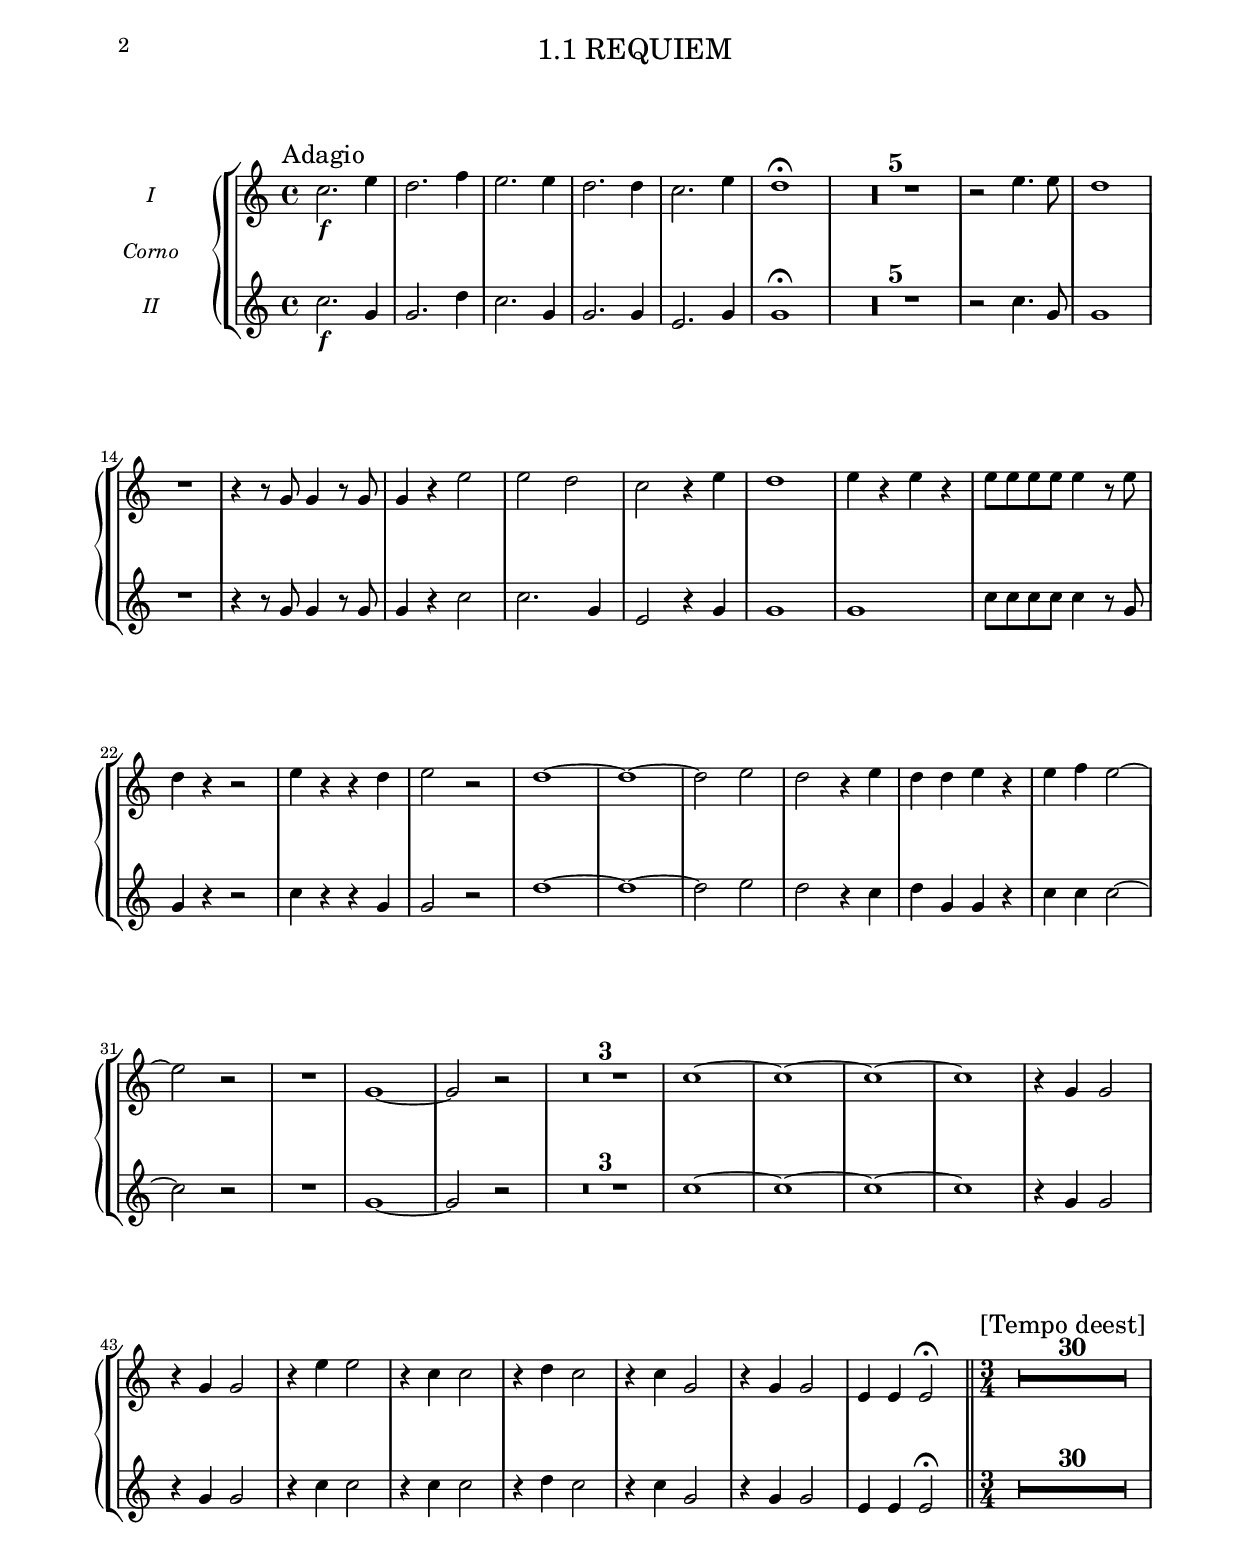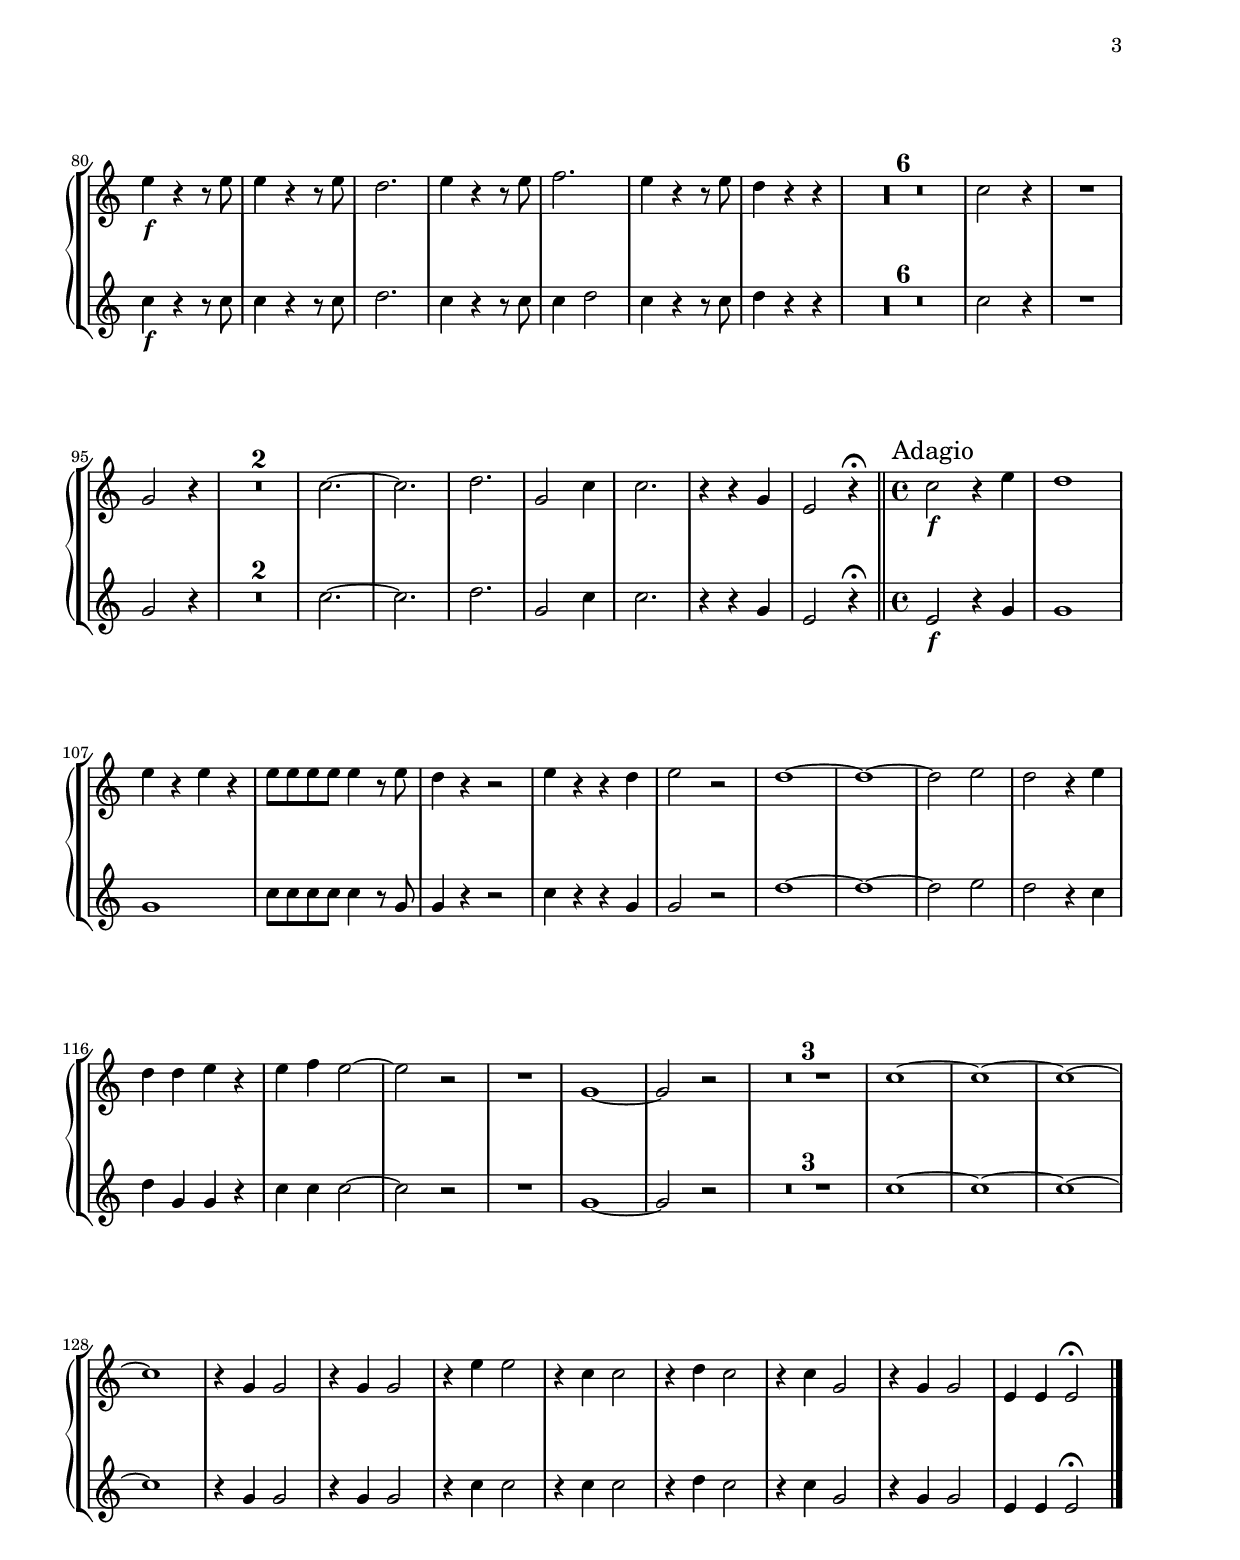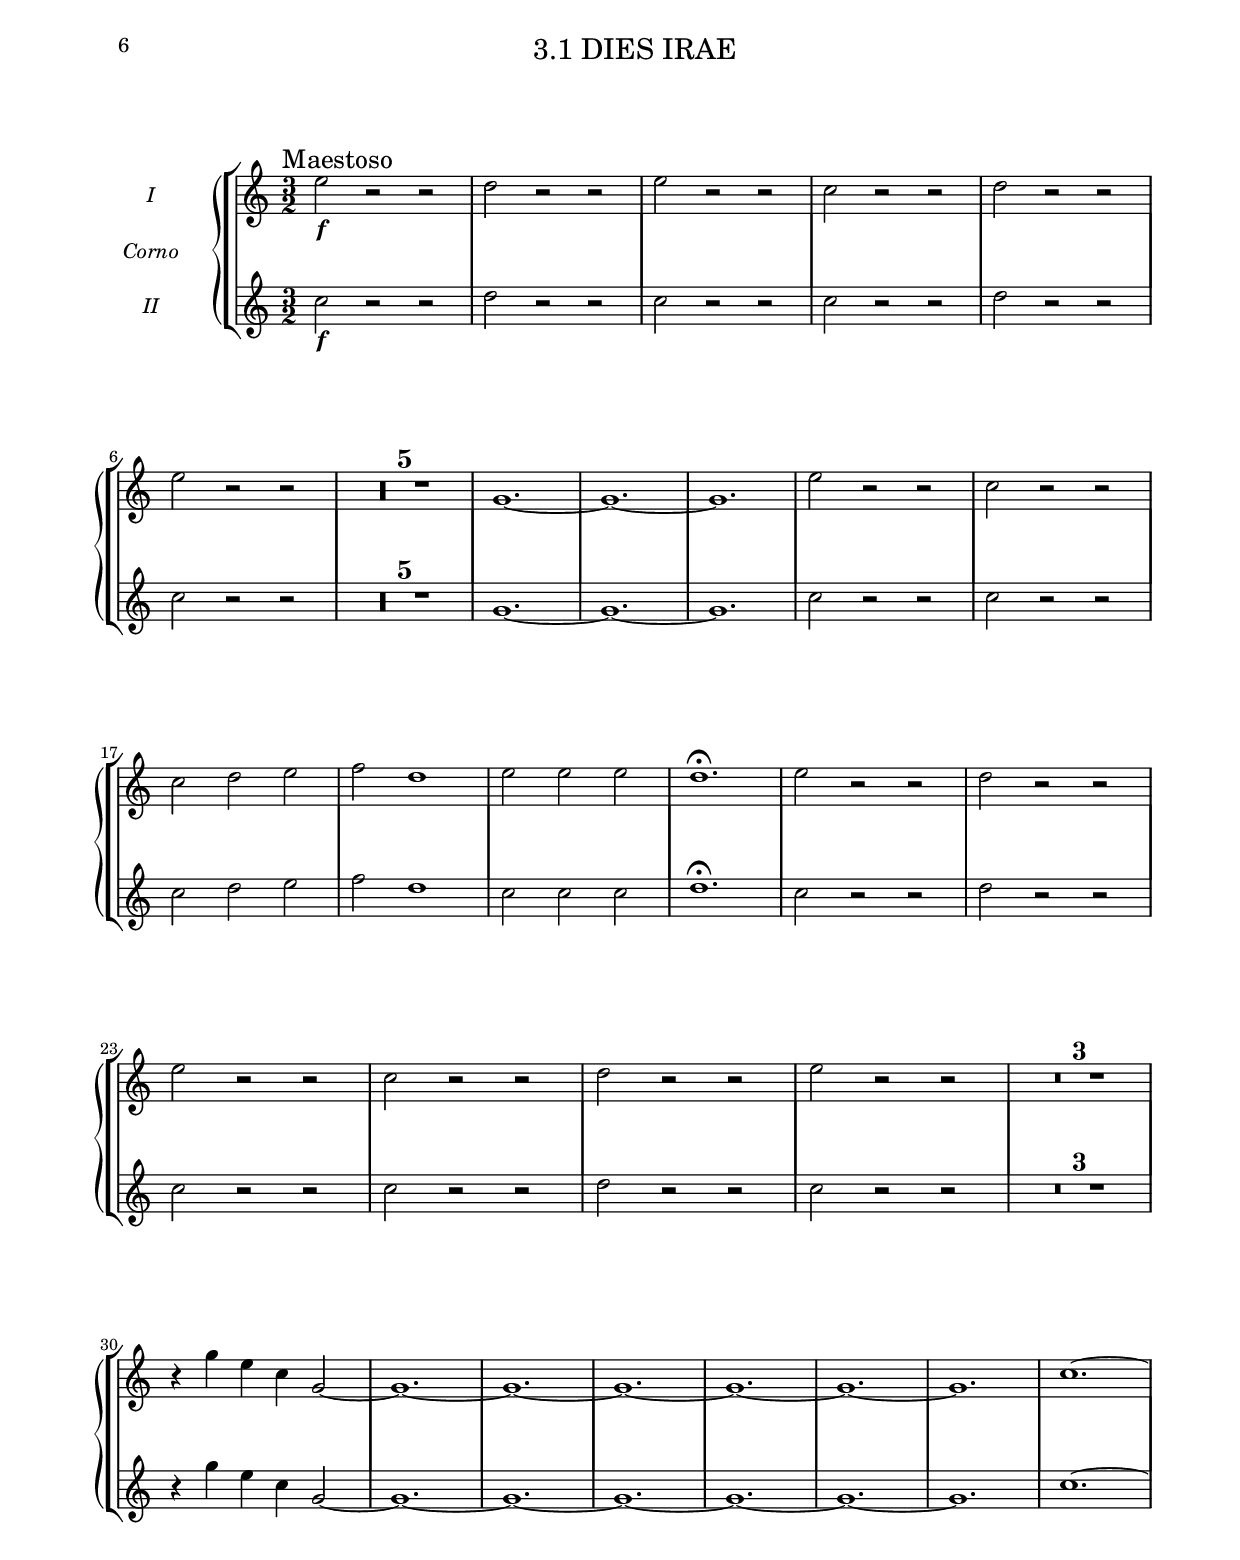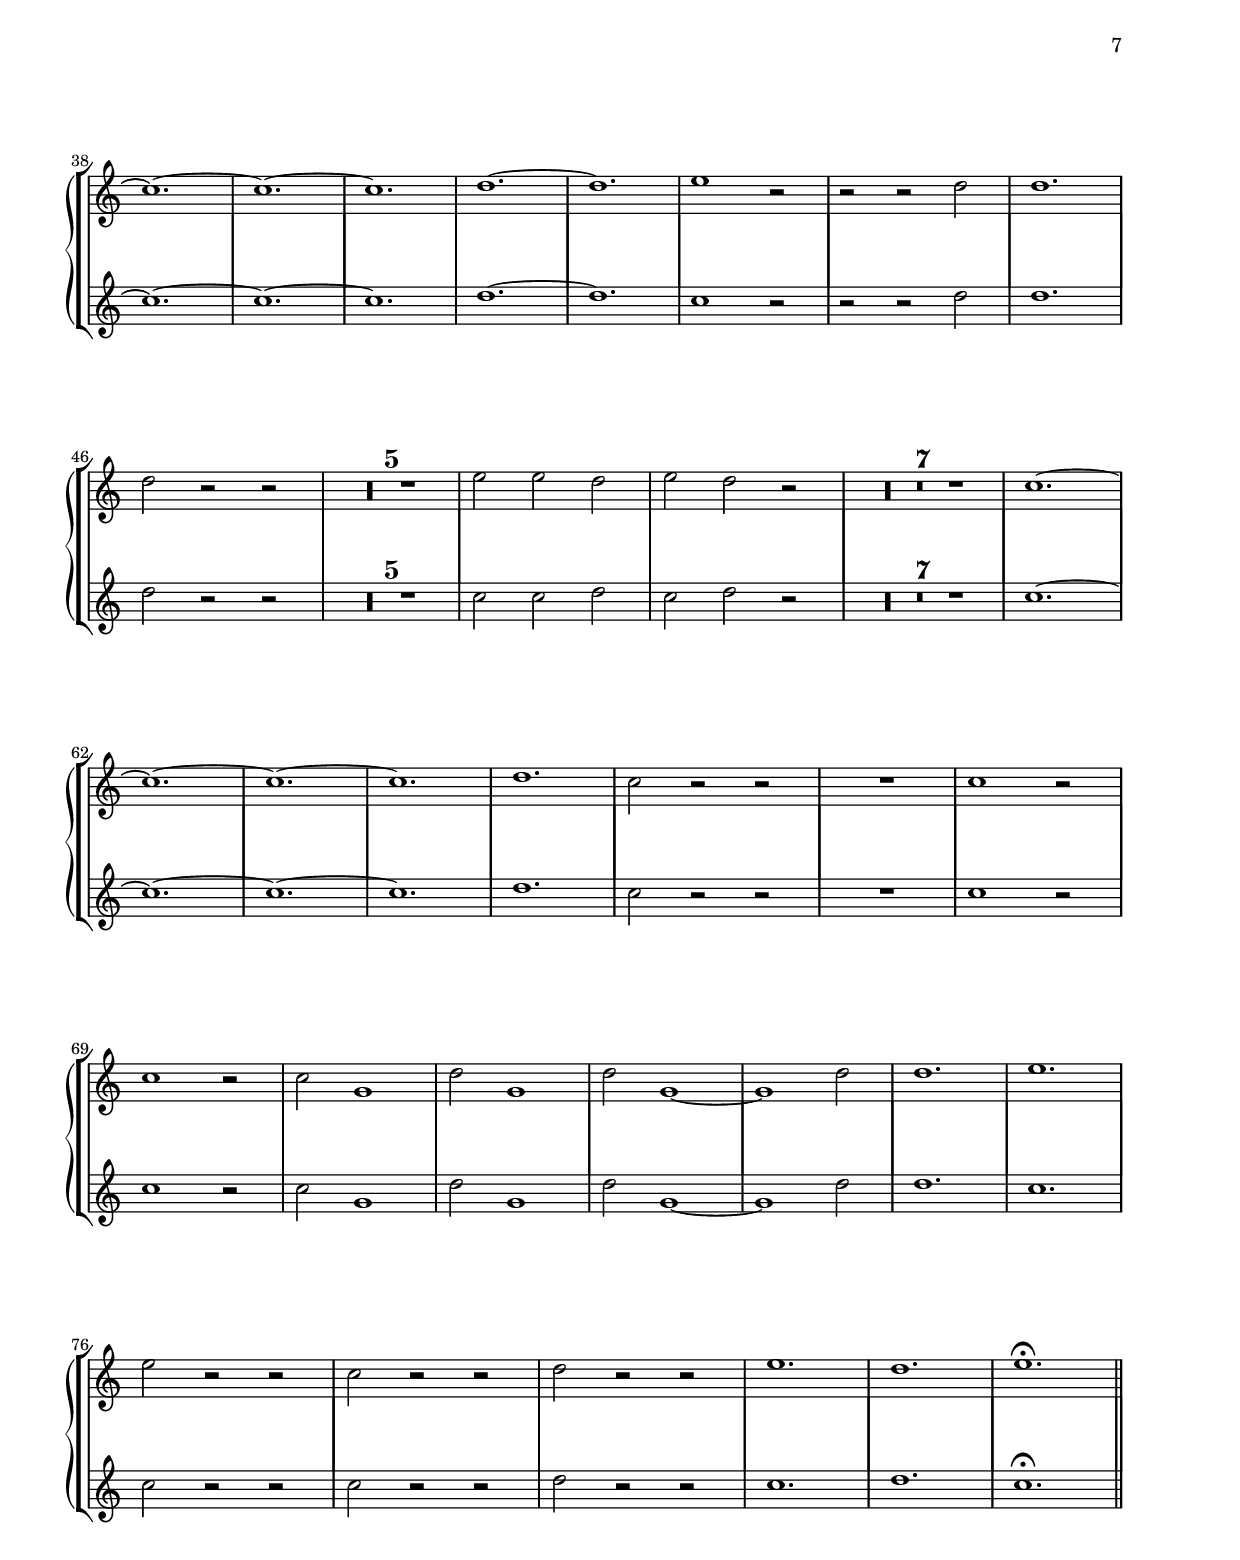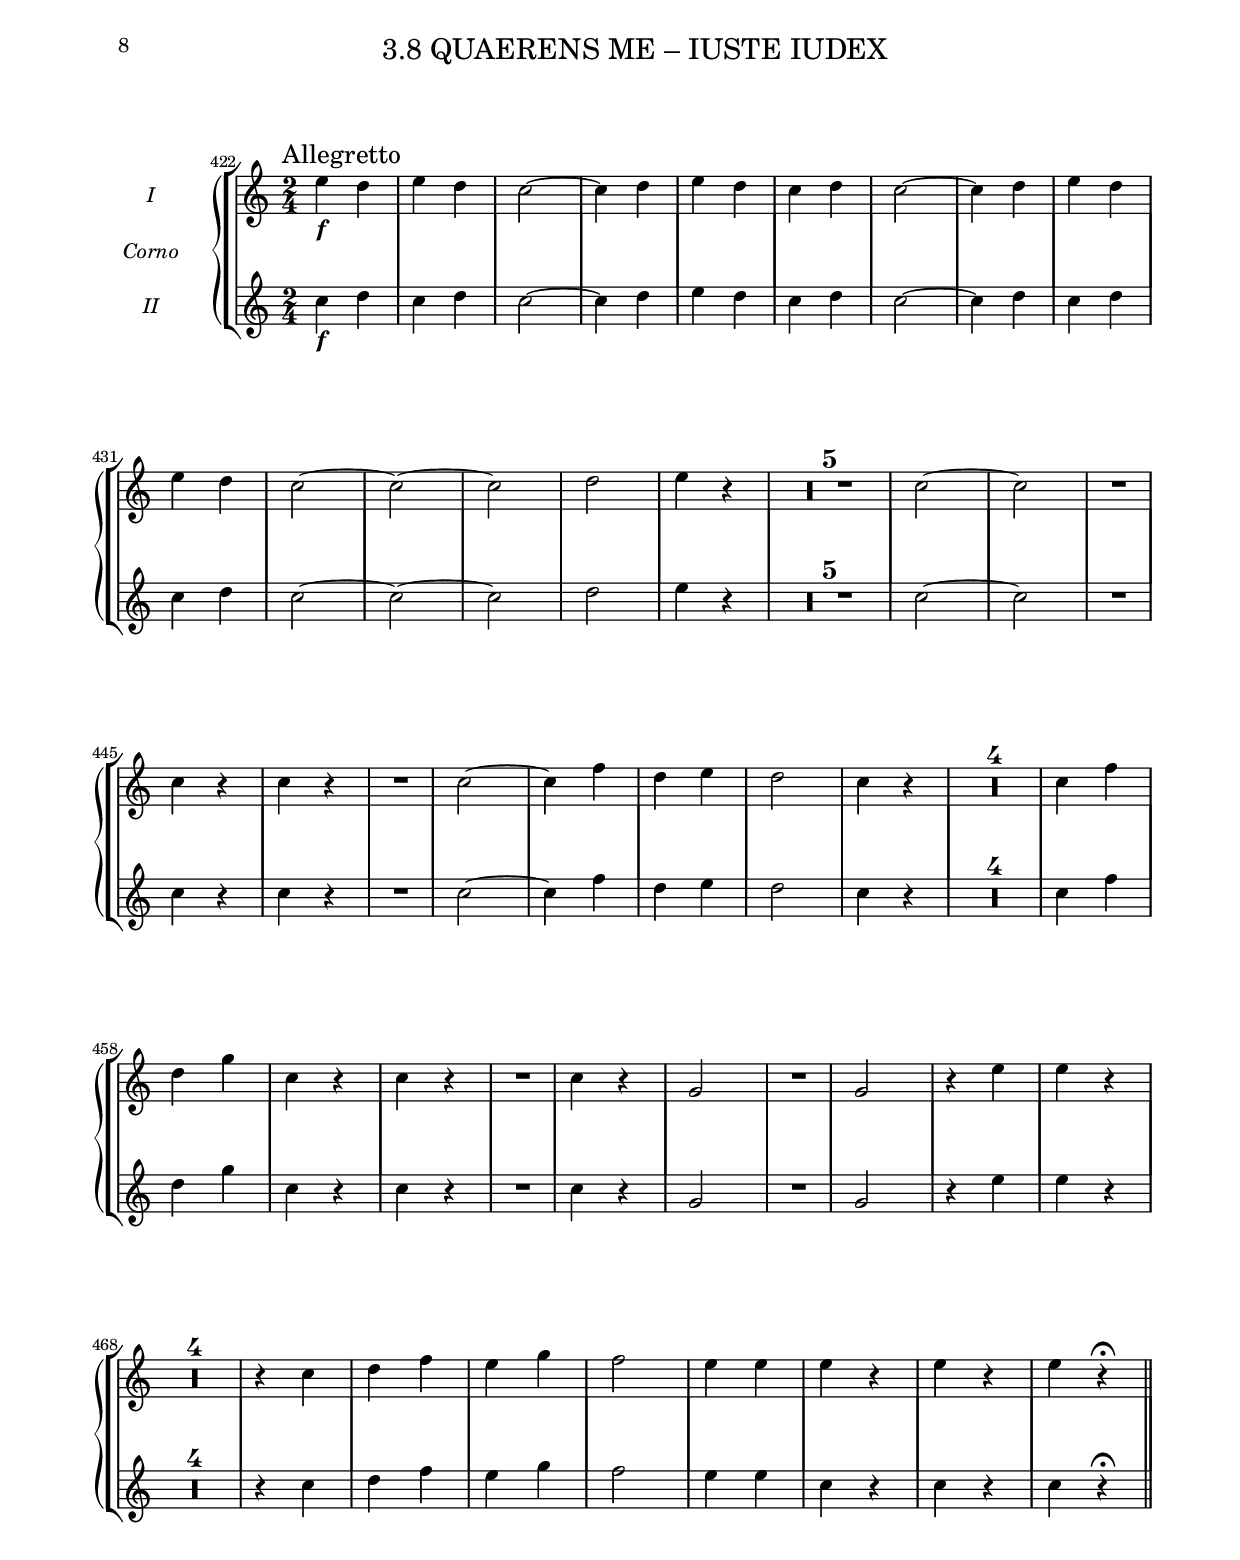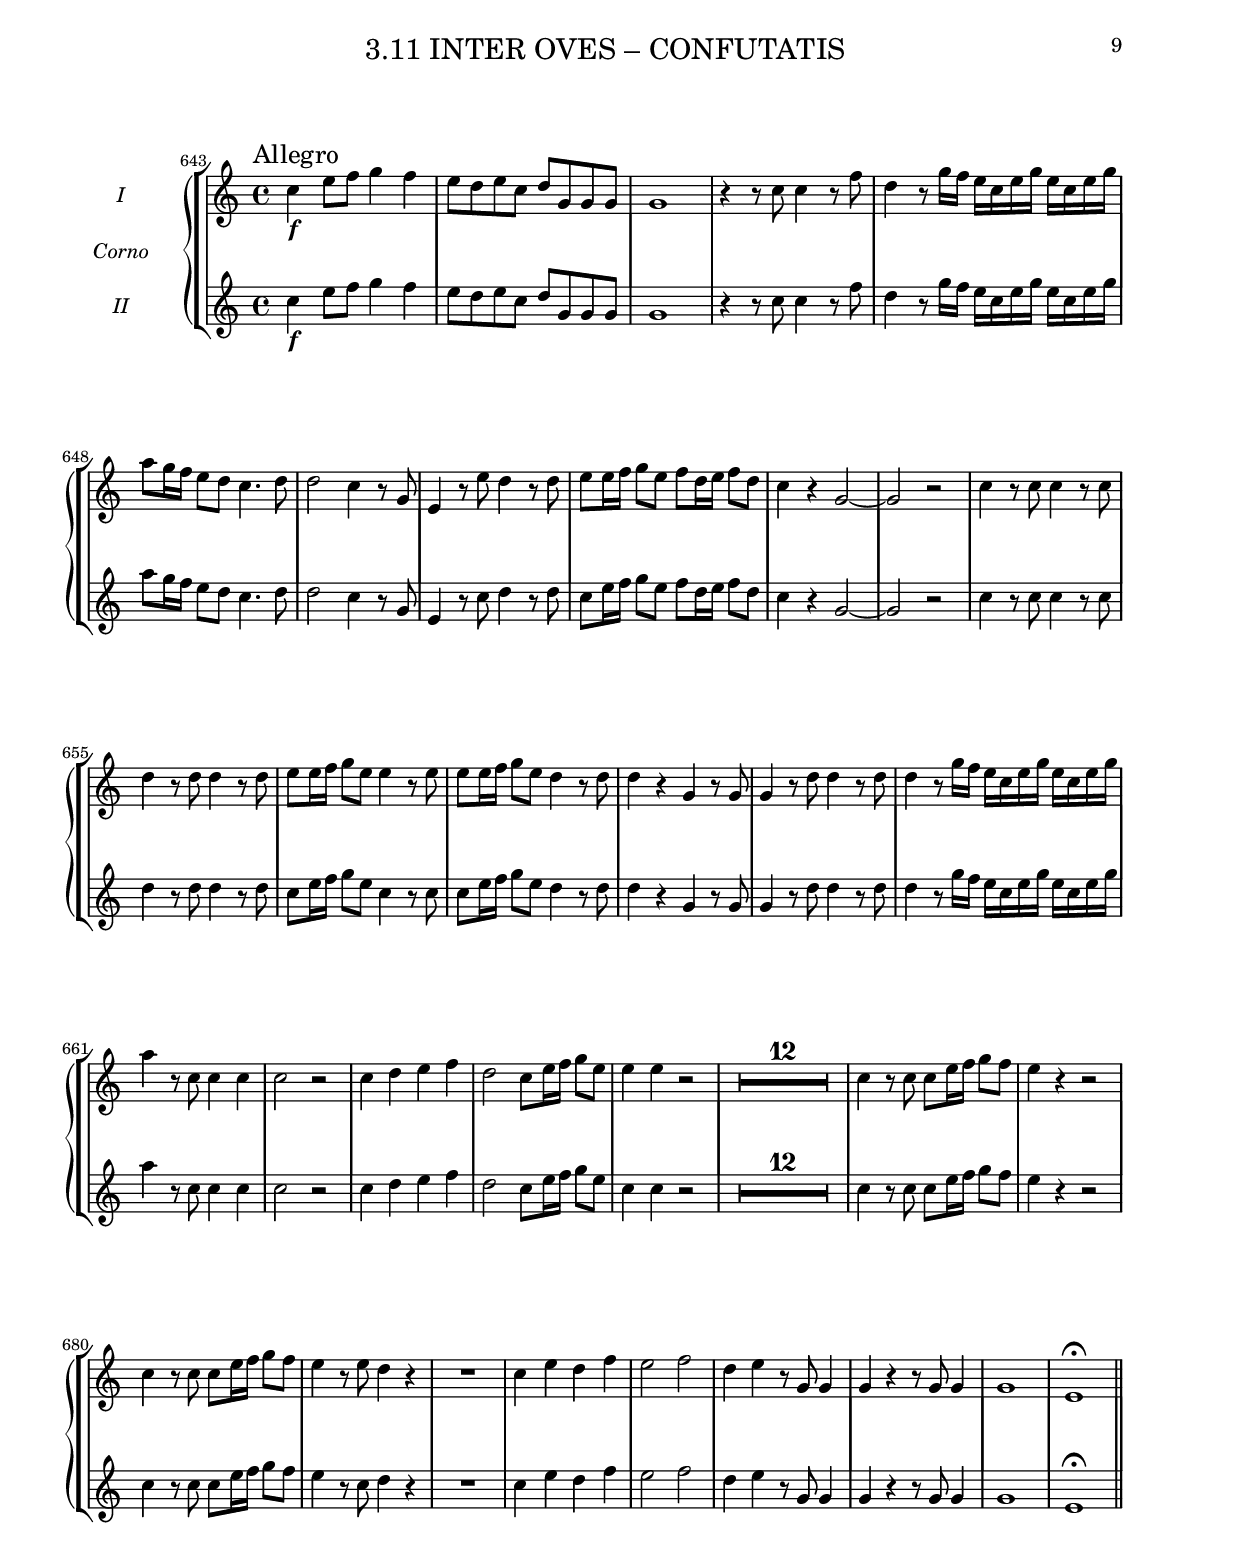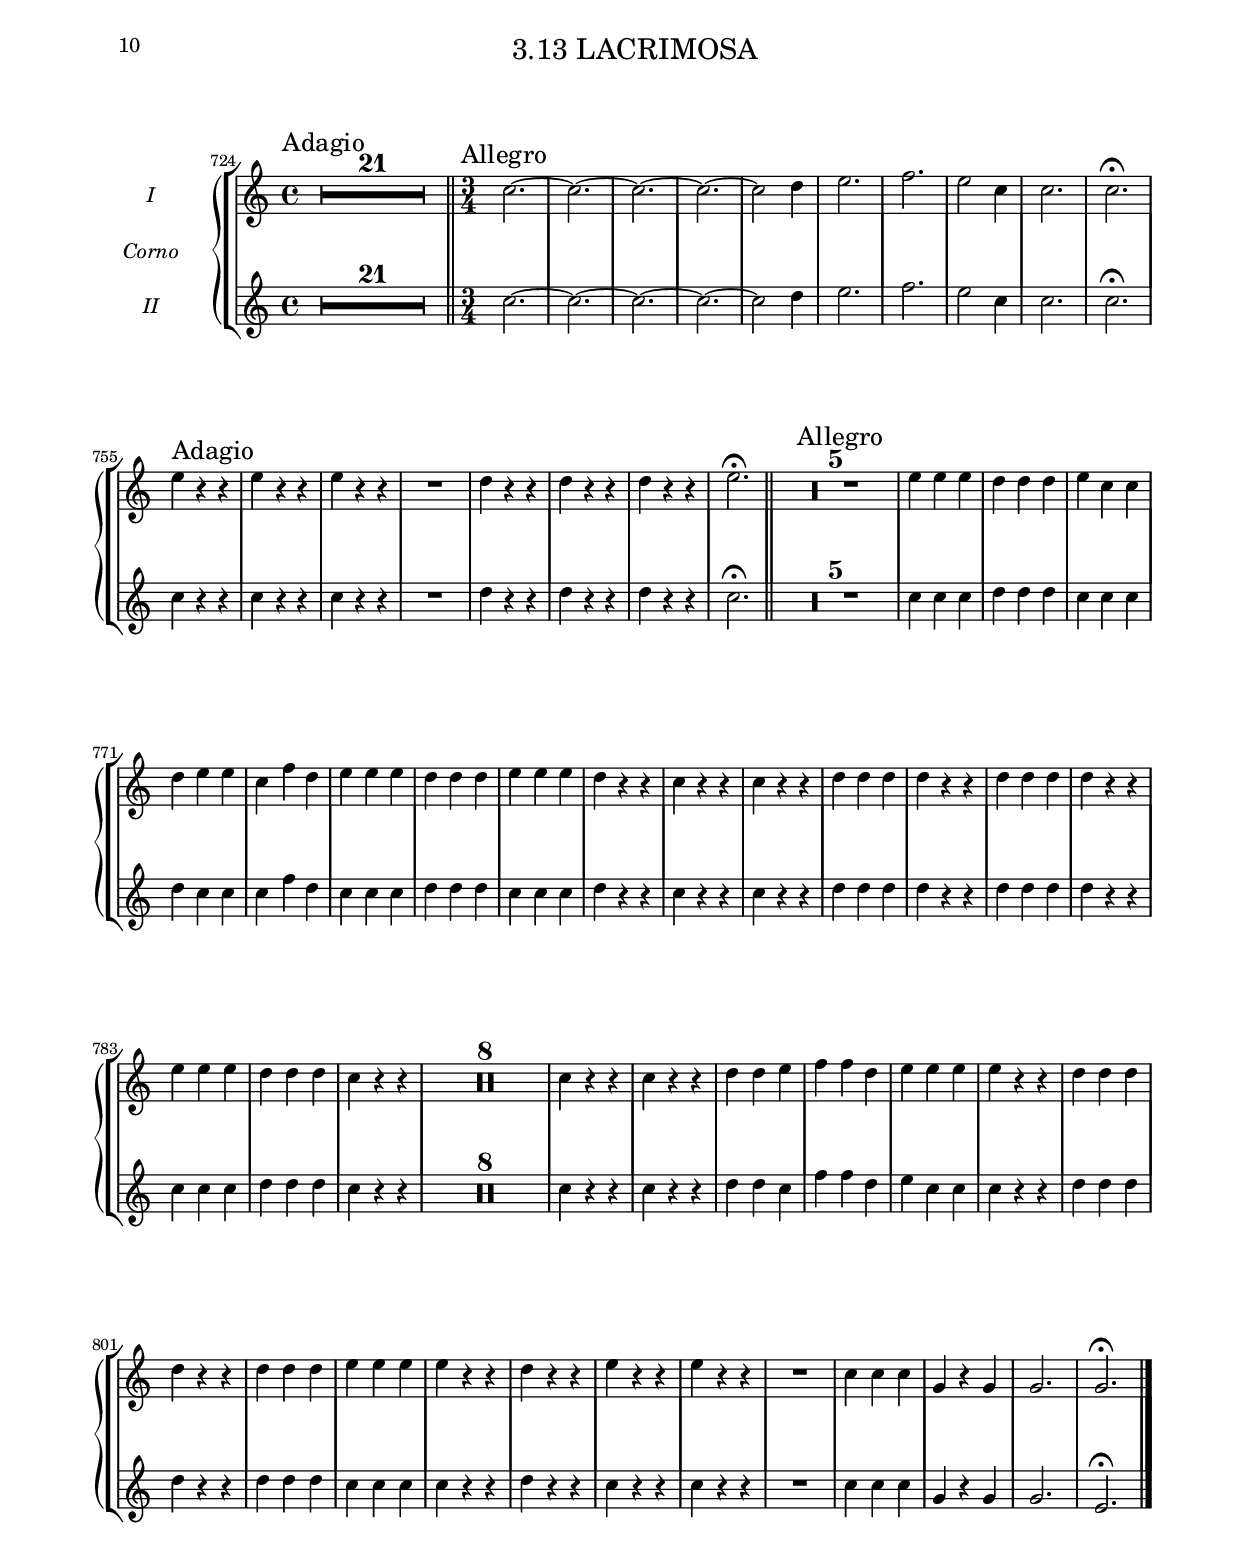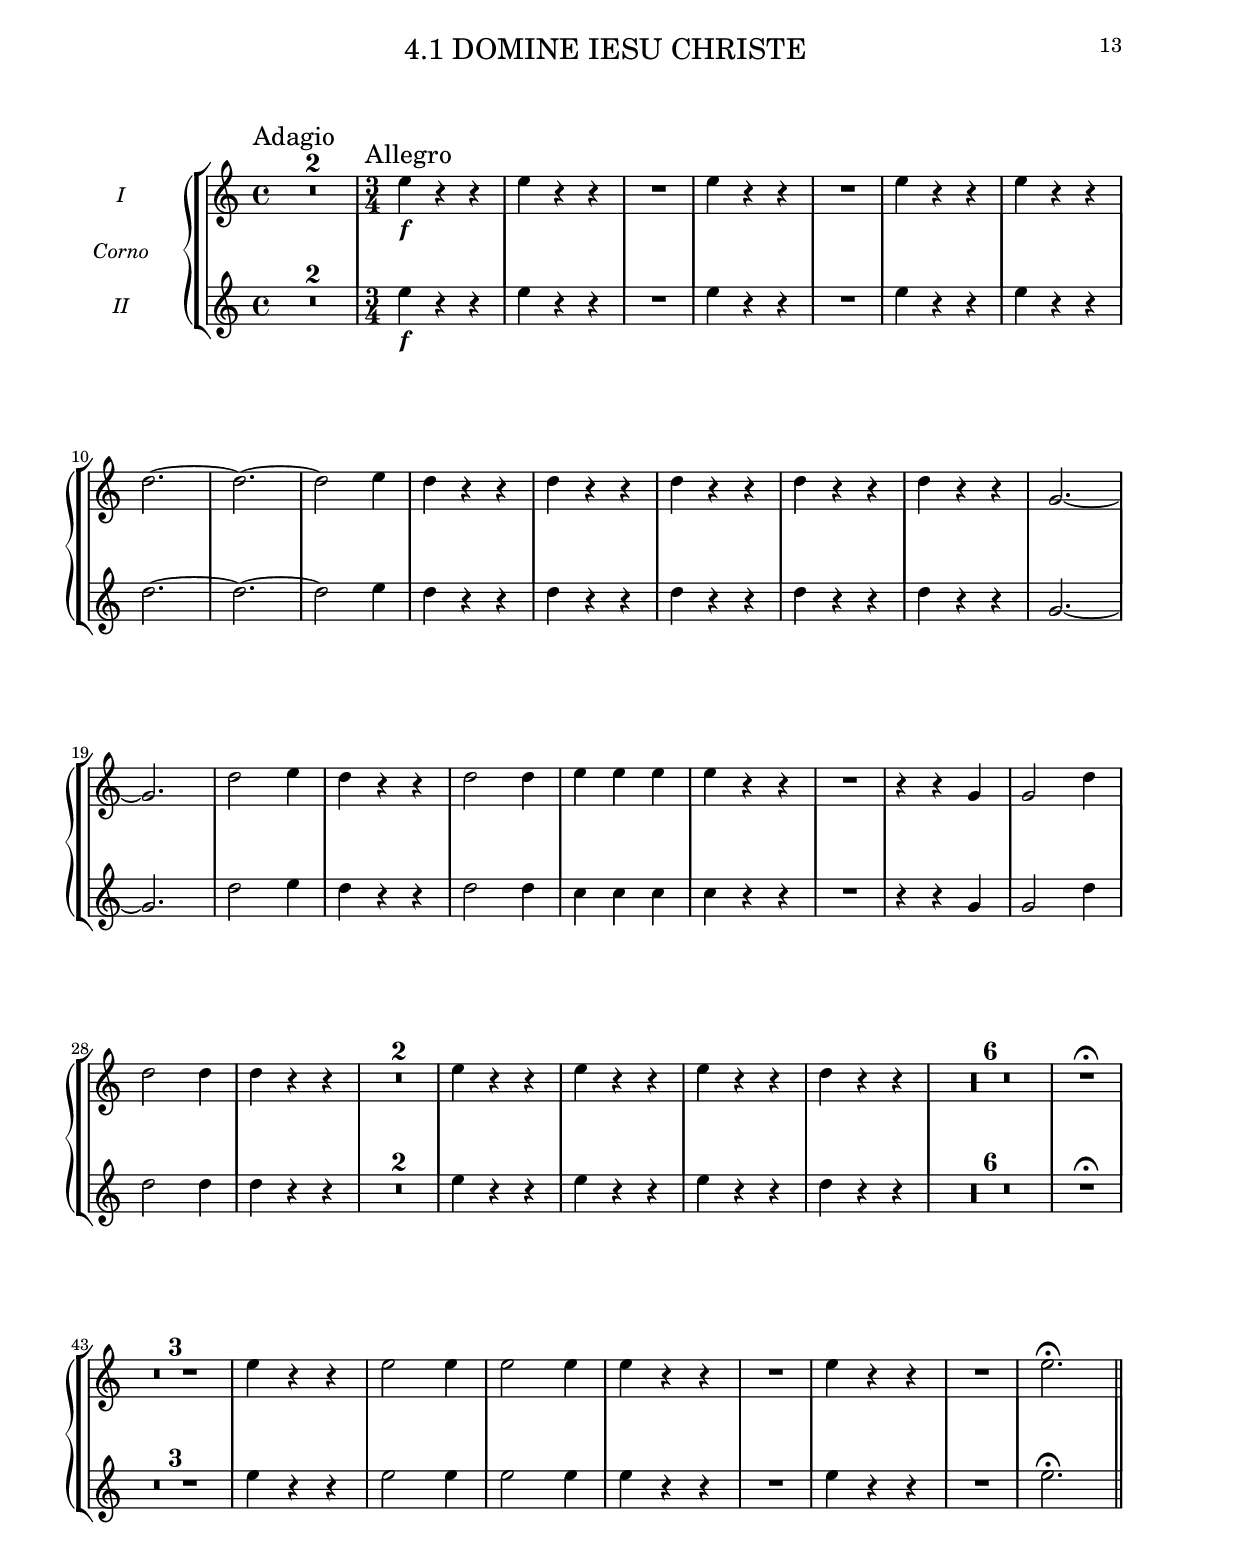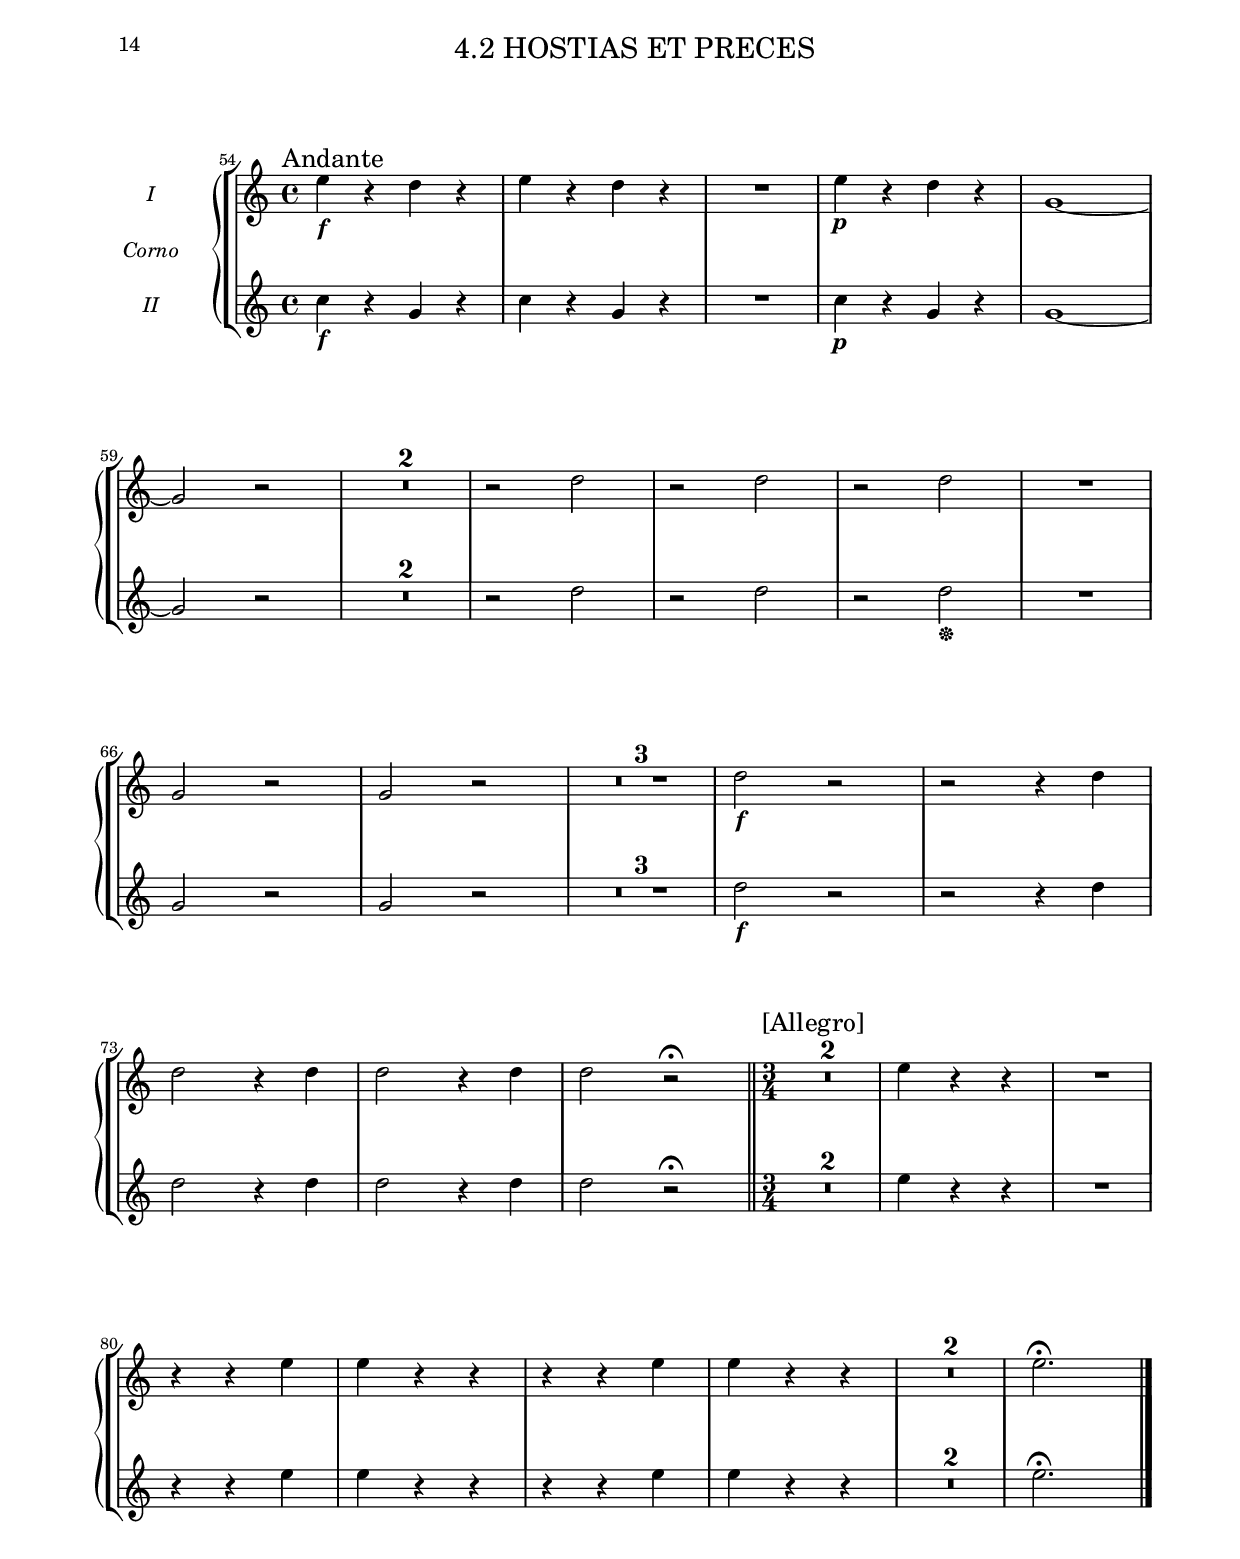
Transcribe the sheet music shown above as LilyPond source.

% (c) 2018 by Wolfgang Esser-Skala.
% This file is licensed under the Creative Commons Attribution-NonCommercial-ShareAlike 4.0 International License.
% To view a copy of this license, visit http://creativecommons.org/licenses/by-nc-sa/4.0/.

\version "2.18.0"

\include "../definitions.ly"

\paper {
	#(set-paper-size "a4" 'portrait)
	indent = 2\cm
	top-margin = 1.5\cm
	system-separator-markup = ##f
	system-system-spacing =
    #'((basic-distance . 20)
       (minimum-distance . 20)
       (padding . -100)
       (stretchability . 0))
	
	top-system-spacing =
    #'((basic-distance . 17)
       (minimum-distance . 17)
       (padding . -100)
       (stretchability . 0))
	
	top-markup-spacing =
    #'((basic-distance . 0)
       (minimum-distance . 0)
       (padding . -100)
       (stretchability . 0))
		
	markup-system-spacing =
    #'((basic-distance . 17)
       (minimum-distance . 17)
       (padding . -100)
       (stretchability . 0))
	
	last-bottom-spacing =
    #'((basic-distance . 0)
       (minimum-distance . 0)
       (padding . 0)
       (stretchability . 1.0e7))
	
	systems-per-page = #5
}

#(set-global-staff-size 17.82)


\book {
	\bookpart {
		\paper { evenHeaderMarkup = {} oddHeaderMarkup = {} }
		\partTitle "1" "I N T R O I T U S"
	}
	\bookpart {
		\header {
			movement = "1.1 REQUIEM"
		}
		\score {
			<<
				\new StaffGroup <<
					\new GrandStaff <<
						\set GrandStaff.instrumentName = "Corno"
						\new Staff {
							\set Staff.instrumentName = "I"
							\IntroitusCornoI
						}
						\new Staff {
							\set Staff.instrumentName = "II"
							\IntroitusCornoII
						}
					>>
				>>
			>>
		}
	}
	\bookpart {
		\paper { evenHeaderMarkup = {} oddHeaderMarkup = {} }
		\markup {} \pageBreak
		\partTitle "3" "S E Q U E N T I A"
	}
	\bookpart {
		\header {
			movement = "3.1 DIES IRAE"
		}
		\score {
			<<
				\new StaffGroup <<
					\new GrandStaff <<
						\set GrandStaff.instrumentName = "Corno"
						\new Staff {
							\set Staff.instrumentName = "I"
							\DiesIraeCornoI
						}
						\new Staff {
							\set Staff.instrumentName = "II"
							\DiesIraeCornoII
						}
					>>
				>>
			>>
		}
	}
	\bookpart {
		\header {
			movement = "3.8 QUAERENS ME – IUSTE IUDEX"
		}
		\score {
			<<
				\new StaffGroup <<
					\new GrandStaff <<
						\set GrandStaff.instrumentName = "Corno"
						\new Staff {
							\set Staff.instrumentName = "I"
							\QuaerensMeCornoI
						}
						\new Staff {
							\set Staff.instrumentName = "II"
							\QuaerensMeCornoII
						}
					>>
				>>
			>>
		}
	}
	\bookpart {
		\header {
			movement = "3.11 INTER OVES – CONFUTATIS"
		}
		\score {
			<<
				\new StaffGroup <<
					\new GrandStaff <<
						\set GrandStaff.instrumentName = "Corno"
						\new Staff {
							\set Staff.instrumentName = "I"
							\InterOvesCornoI
						}
						\new Staff {
							\set Staff.instrumentName = "II"
							\InterOvesCornoII
						}
					>>
				>>
			>>
		}
	}
	\bookpart {
		\header {
			movement = "3.13 LACRIMOSA"
		}
		\score {
			<<
				\new StaffGroup <<
					\new GrandStaff <<
						\set GrandStaff.instrumentName = "Corno"
						\new Staff {
							\set Staff.instrumentName = "I"
							\LacrimosaCornoI
						}
						\new Staff {
							\set Staff.instrumentName = "II"
							\LacrimosaCornoII
						}
					>>
				>>
			>>
		}
	}
	\bookpart {
		\paper { evenHeaderMarkup = {} oddHeaderMarkup = {} }
		\markup {} \pageBreak
		\partTitle "4" "O F F E R T O R I U M"
	}
	\bookpart {
		\header {
			movement = "4.1 DOMINE IESU CHRISTE"
		}
		\score {
			<<
				\new StaffGroup <<
					\new GrandStaff <<
						\set GrandStaff.instrumentName = "Corno"
						\new Staff {
							\set Staff.instrumentName = "I"
							\DomineIesuCornoI
						}
						\new Staff {
							\set Staff.instrumentName = "II"
							\DomineIesuCornoII
						}
					>>
				>>
			>>
		}
	}
	\bookpart {
		\header {
			movement = "4.2 HOSTIAS ET PRECES"
		}
		\score {
			<<
				\new StaffGroup <<
					\new GrandStaff <<
						\set GrandStaff.instrumentName = "Corno"
						\new Staff {
							\set Staff.instrumentName = "I"
							\HostiasCornoI
						}
						\new Staff {
							\set Staff.instrumentName = "II"
							\HostiasCornoII
						}
					>>
				>>
			>>
		}
	}
}